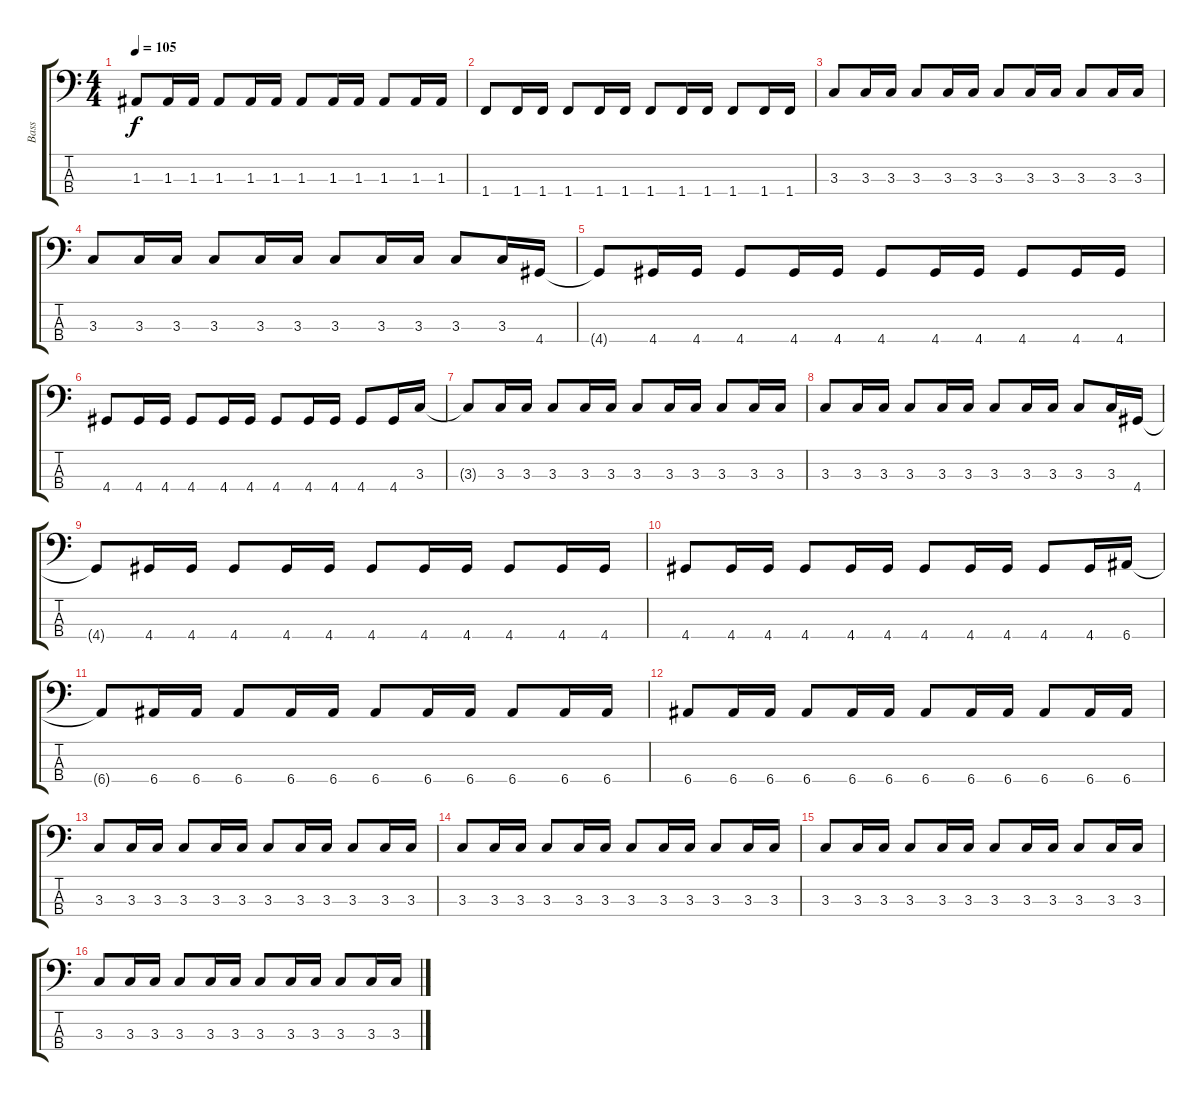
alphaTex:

\track ("Bass" "Bass") {instrument slapbass1}
\staff {score tabs}
\tuning (G2 D2 A1 E1) {hide}
\ts (4 4)
\tempo 105
\clef f4
\ks c
1.3.8{dy f} 1.3.16 1.3.16 1.3.8 1.3.16 1.3.16 1.3.8 1.3.16 1.3.16 1.3.8 1.3.16 1.3.16 |
1.4.8 1.4.16 1.4.16 1.4.8 1.4.16 1.4.16 1.4.8 1.4.16 1.4.16 1.4.8 1.4.16 1.4.16 |
3.3.8 3.3.16 3.3.16 3.3.8 3.3.16 3.3.16 3.3.8 3.3.16 3.3.16 3.3.8 3.3.16 3.3.16 |
3.3.8 3.3.16 3.3.16 3.3.8 3.3.16 3.3.16 3.3.8 3.3.16 3.3.16 3.3.8 3.3.16 4.4.16 |
4.4{t}.8 4.4.16 4.4.16 4.4.8 4.4.16 4.4.16 4.4.8 4.4.16 4.4.16 4.4.8 4.4.16 4.4.16 |
4.4.8 4.4.16 4.4.16 4.4.8 4.4.16 4.4.16 4.4.8 4.4.16 4.4.16 4.4.8 4.4.16 3.3.16 |
3.3{t}.8 3.3.16 3.3.16 3.3.8 3.3.16 3.3.16 3.3.8 3.3.16 3.3.16 3.3.8 3.3.16 3.3.16 |
3.3.8 3.3.16 3.3.16 3.3.8 3.3.16 3.3.16 3.3.8 3.3.16 3.3.16 3.3.8 3.3.16 4.4.16 |
4.4{t}.8 4.4.16 4.4.16 4.4.8 4.4.16 4.4.16 4.4.8 4.4.16 4.4.16 4.4.8 4.4.16 4.4.16 |
4.4.8 4.4.16 4.4.16 4.4.8 4.4.16 4.4.16 4.4.8 4.4.16 4.4.16 4.4.8 4.4.16 6.4.16 |
6.4{t}.8 6.4.16 6.4.16 6.4.8 6.4.16 6.4.16 6.4.8 6.4.16 6.4.16 6.4.8 6.4.16 6.4.16 |
6.4.8 6.4.16 6.4.16 6.4.8 6.4.16 6.4.16 6.4.8 6.4.16 6.4.16 6.4.8 6.4.16 6.4.16 |
3.3.8 3.3.16 3.3.16 3.3.8 3.3.16 3.3.16 3.3.8 3.3.16 3.3.16 3.3.8 3.3.16 3.3.16 |
3.3.8 3.3.16 3.3.16 3.3.8 3.3.16 3.3.16 3.3.8 3.3.16 3.3.16 3.3.8 3.3.16 3.3.16 |
3.3.8 3.3.16 3.3.16 3.3.8 3.3.16 3.3.16 3.3.8 3.3.16 3.3.16 3.3.8 3.3.16 3.3.16 |
3.3.8 3.3.16 3.3.16 3.3.8 3.3.16 3.3.16 3.3.8 3.3.16 3.3.16 3.3.8 3.3.16 3.3.16
